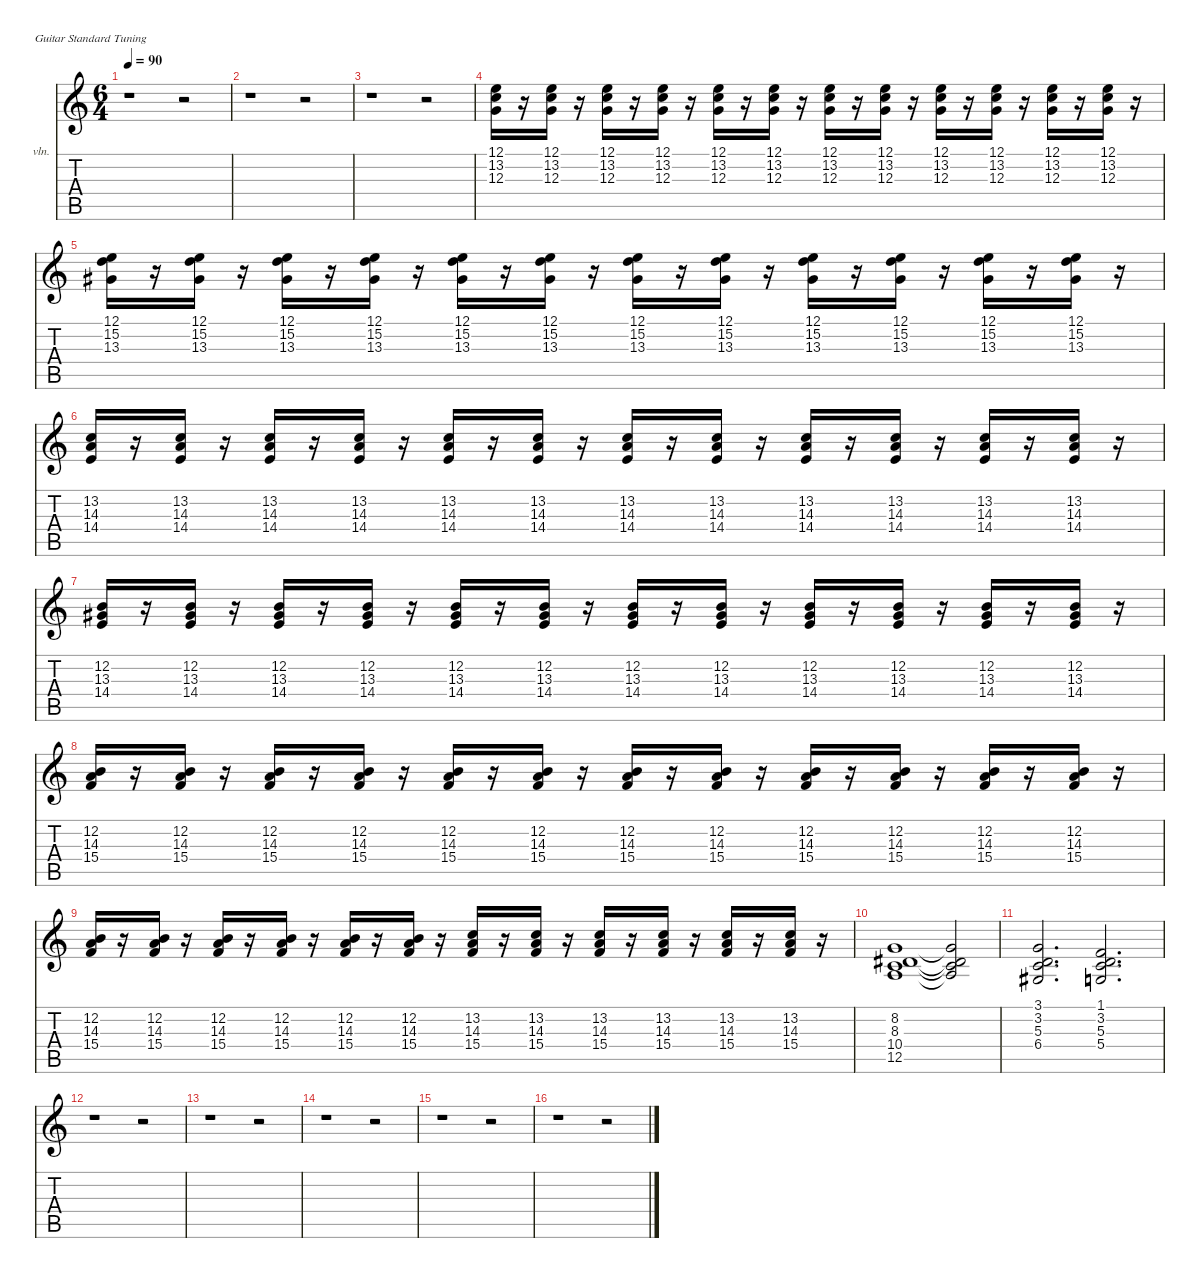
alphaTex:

\defaultSystemsLayout 4
\hideDynamics
\bracketExtendMode nobrackets
\firstSystemTrackNameOrientation horizontal
\otherSystemsTrackNameOrientation horizontal
\track ("Orkestrasyon 2" "vln.") {instrument stringensemble1}
\staff {score tabs}
\tuning (E4 B3 G3 D3 A2 E2)
\ts (6 4)
\tempo 90
\clef g2
\ks c
r.1{dy mp beam Down} r.2{beam Down} |
r.1{beam Down} r.2{beam Down} |
r.1{beam Down} r.2{beam Down} |
(12.1 13.2 12.3).16{instrument stringensemble1 beam Down} r.16{beam Down} (12.1 13.2 12.3).16{beam Down} r.16{beam Down} (12.1 13.2 12.3).16{beam Down} r.16{beam Down} (12.1 13.2 12.3).16{beam Down} r.16{beam Down} (12.1 13.2 12.3).16{beam Down} r.16{beam Down} (12.1 13.2 12.3).16{beam Down} r.16{beam Down} (12.1 13.2 12.3).16{beam Down} r.16{beam Down} (12.1 13.2 12.3).16{beam Down} r.16{beam Down} (12.1 13.2 12.3).16{beam Down} r.16{beam Down} (12.1 13.2 12.3).16{beam Down} r.16{beam Down} (12.1 13.2 12.3).16{beam Down} r.16{beam Down} (12.1 13.2 12.3).16{beam Down} r.16{beam Down} |
(12.1 15.2 13.3{acc #}).16{beam Down} r.16{beam Down} (12.1 15.2 13.3{acc #}).16{beam Down} r.16{beam Down} (12.1 15.2 13.3{acc #}).16{beam Down} r.16{beam Down} (12.1 15.2 13.3{acc #}).16{beam Down} r.16{beam Down} (12.1 15.2 13.3{acc #}).16{beam Down} r.16{beam Down} (12.1 15.2 13.3{acc #}).16{beam Down} r.16{beam Down} (12.1 15.2 13.3{acc #}).16{beam Down} r.16{beam Down} (12.1 15.2 13.3{acc #}).16{beam Down} r.16{beam Down} (12.1 15.2 13.3{acc #}).16{beam Down} r.16{beam Down} (12.1 15.2 13.3{acc #}).16{beam Down} r.16{beam Down} (12.1 15.2 13.3{acc #}).16{beam Down} r.16{beam Down} (12.1 15.2 13.3{acc #}).16{beam Down} r.16{beam Down} |
(13.2 14.3 14.4).16{beam Up} r.16{beam Up} (13.2 14.3 14.4).16{beam Up} r.16{beam Up} (13.2 14.3 14.4).16{beam Up} r.16{beam Up} (13.2 14.3 14.4).16{beam Up} r.16{beam Up} (13.2 14.3 14.4).16{beam Up} r.16{beam Up} (13.2 14.3 14.4).16{beam Up} r.16{beam Up} (13.2 14.3 14.4).16{beam Up} r.16{beam Up} (13.2 14.3 14.4).16{beam Up} r.16{beam Up} (13.2 14.3 14.4).16{beam Up} r.16{beam Up} (13.2 14.3 14.4).16{beam Up} r.16{beam Up} (13.2 14.3 14.4).16{beam Up} r.16{beam Up} (13.2 14.3 14.4).16{beam Up} r.16{beam Up} |
(12.2 13.3{acc #} 14.4).16{beam Up} r.16{beam Up} (12.2 13.3{acc #} 14.4).16{beam Up} r.16{beam Up} (12.2 13.3{acc #} 14.4).16{beam Up} r.16{beam Up} (12.2 13.3{acc #} 14.4).16{beam Up} r.16{beam Up} (12.2 13.3{acc #} 14.4).16{beam Up} r.16{beam Up} (12.2 13.3{acc #} 14.4).16{beam Up} r.16{beam Up} (12.2 13.3{acc #} 14.4).16{beam Up} r.16{beam Up} (12.2 13.3{acc #} 14.4).16{beam Up} r.16{beam Up} (12.2 13.3{acc #} 14.4).16{beam Up} r.16{beam Up} (12.2 13.3{acc #} 14.4).16{beam Up} r.16{beam Up} (12.2 13.3{acc #} 14.4).16{beam Up} r.16{beam Up} (12.2 13.3{acc #} 14.4).16{beam Up} r.16{beam Up} |
(12.2 14.3 15.4).16{beam Up} r.16{beam Up} (12.2 14.3 15.4).16{beam Up} r.16{beam Up} (12.2 14.3 15.4).16{beam Up} r.16{beam Up} (12.2 14.3 15.4).16{beam Up} r.16{beam Up} (12.2 14.3 15.4).16{beam Up} r.16{beam Up} (12.2 14.3 15.4).16{beam Up} r.16{beam Up} (12.2 14.3 15.4).16{beam Up} r.16{beam Up} (12.2 14.3 15.4).16{beam Up} r.16{beam Up} (12.2 14.3 15.4).16{beam Up} r.16{beam Up} (12.2 14.3 15.4).16{beam Up} r.16{beam Up} (12.2 14.3 15.4).16{beam Up} r.16{beam Up} (12.2 14.3 15.4).16{beam Up} r.16{beam Up} |
(12.2 14.3 15.4).16{beam Up} r.16{beam Up} (12.2 14.3 15.4).16{beam Up} r.16{beam Up} (12.2 14.3 15.4).16{beam Up} r.16{beam Up} (12.2 14.3 15.4).16{beam Up} r.16{beam Up} (12.2 14.3 15.4).16{beam Up} r.16{beam Up} (12.2 14.3 15.4).16{beam Up} r.16{beam Up} (13.2 14.3 15.4).16{beam Up} r.16{beam Up} (13.2 14.3 15.4).16{beam Up} r.16{beam Up} (13.2 14.3 15.4).16{beam Up} r.16{beam Up} (13.2 14.3 15.4).16{beam Up} r.16{beam Up} (13.2 14.3 15.4).16{beam Up} r.16{beam Up} (13.2 14.3 15.4).16{beam Up} r.16{beam Up} |
(8.2 8.3{acc #} 10.4 12.5).1{beam Up} (8.2{t} 8.3{t acc #} 10.4{t} 12.5{t}).2{dy f beam Up} |
(3.1 3.2 5.3 6.4{acc #}).2{d dy mp beam Up} (1.1 3.2 5.3 5.4).2{d beam Up} |
r.1{beam Down} r.2{beam Down} |
r.1{beam Down} r.2{beam Down} |
r.1{beam Down} r.2{beam Down} |
r.1{beam Down} r.2{beam Down} |
r.1{beam Down} r.2{beam Down}
